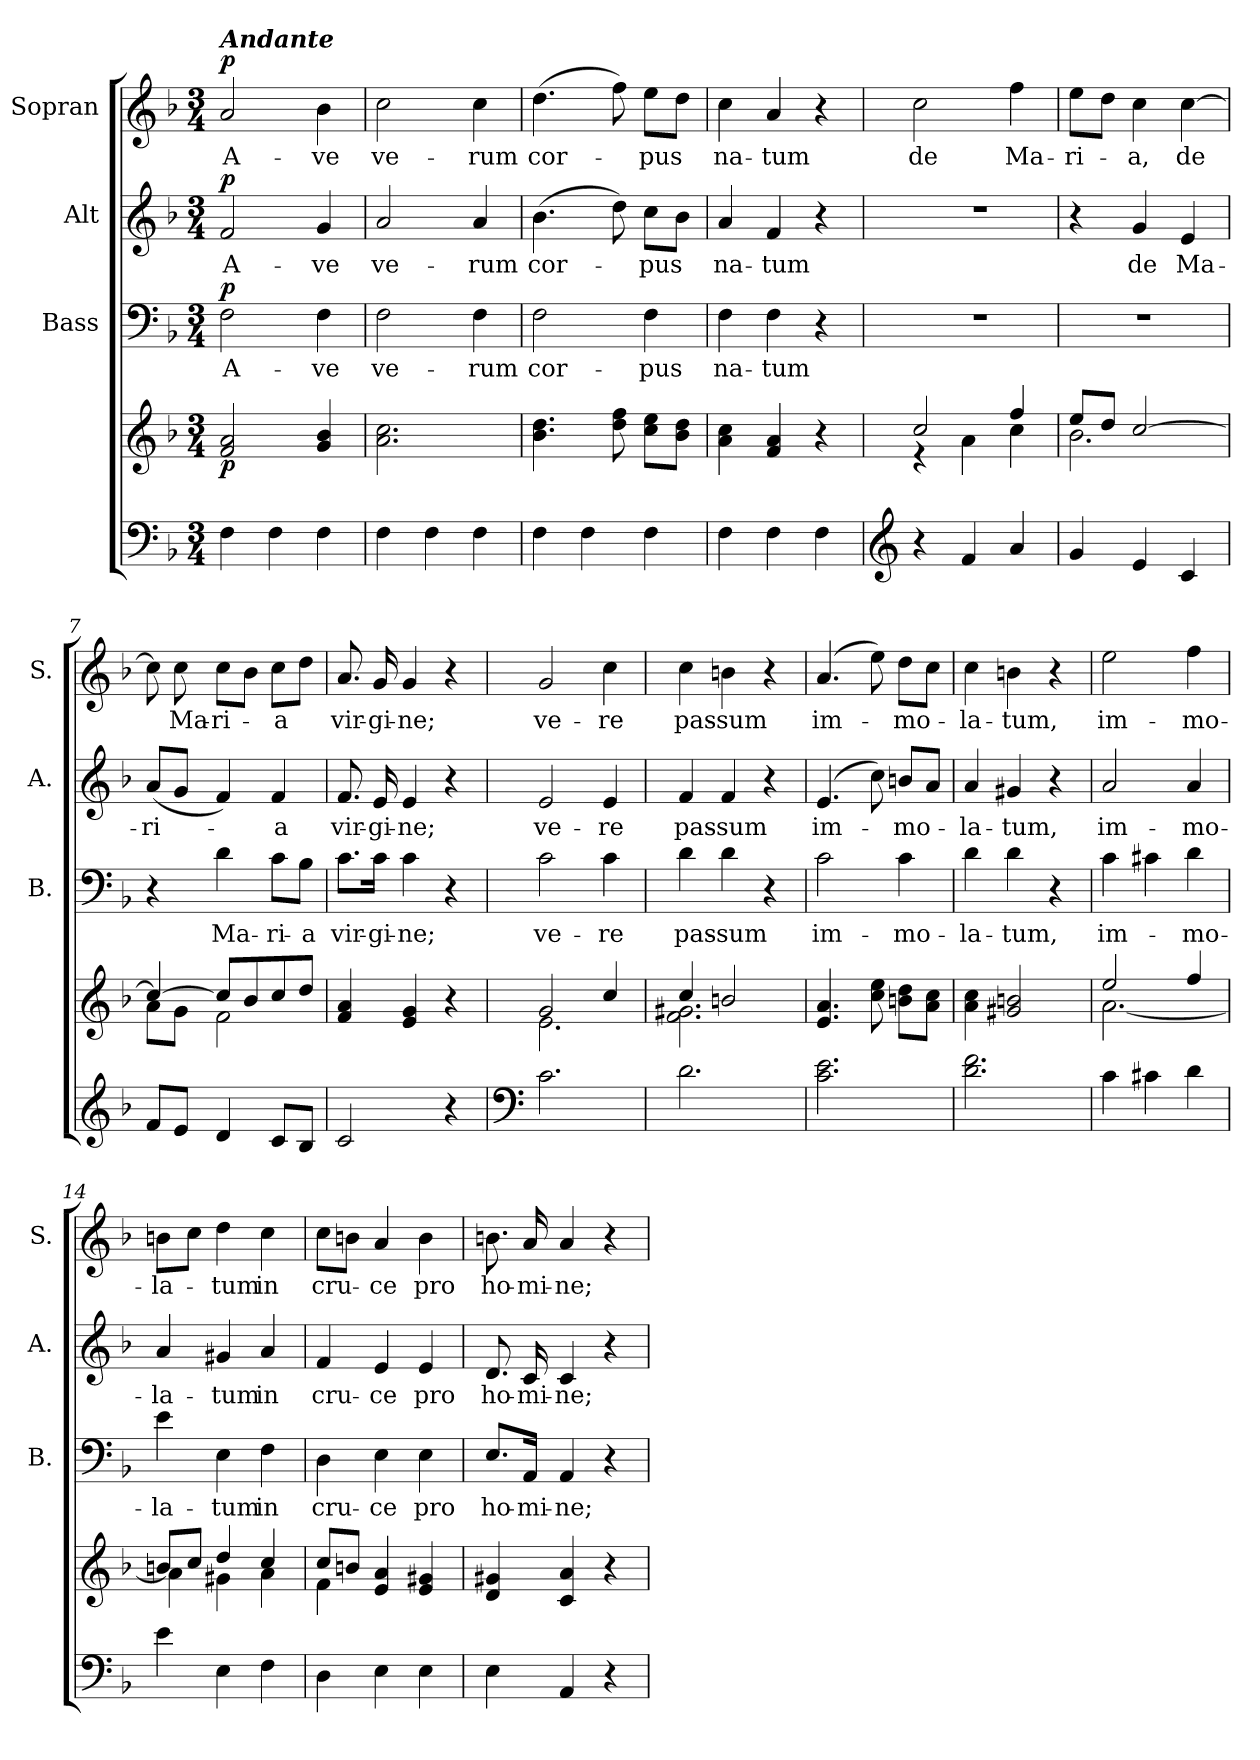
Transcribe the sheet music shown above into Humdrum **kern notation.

**kern	**kern	**dynam	**kern	**text	**dynam	**kern	**text	**dynam	**kern	**text	**dynam
*part4	*part4	*part4	*part3	*part3	*part3	*part2	*part2	*part2	*part1	*part1	*part1
*staff5	*staff4	*staff4/5	*staff3	*staff3	*staff3	*staff2	*staff2	*staff2	*staff1	*staff1	*staff1
*	*	*	*I"Bass	*	*	*I"Alt	*	*	*I"Sopran	*	*
*	*	*	*I'B.	*	*	*I'A.	*	*	*I'S.	*	*
*clefF4	*clefG2	*	*clefF4	*	*	*clefG2	*	*	*clefG2	*	*
*k[b-]	*k[b-]	*	*k[b-]	*	*	*k[b-]	*	*	*k[b-]	*	*
*F:	*F:	*	*F:	*	*	*F:	*	*	*F:	*	*
*M3/4	*M3/4	*	*M3/4	*	*	*M3/4	*	*	*M3/4	*	*
=1	=1	=1	=1	=1	=1	=1	=1	=1	=1	=1	=1
!	!	!	!	!	!	!	!	!	!LO:TX:a:Bi:t=Andante	!	!
!	!	!LO:DY:b	!	!LO:LY:b	!LO:DY:a	!	!LO:LY:b	!LO:DY:a	!	!LO:LY:b	!LO:DY:a
4F\	2f/ 2a/	p	2F\	A-	p	2f/	A-	p	2a/	A-	p
4F\	.	.	.	.	.	.	.	.	.	.	.
!	!	!	!	!LO:LY:b	!	!	!LO:LY:b	!	!	!LO:LY:b	!
4F\	4g/ 4b-/	.	4F\	-ve	.	4g/	-ve	.	4b-\	-ve	.
=2	=2	=2	=2	=2	=2	=2	=2	=2	=2	=2	=2
!	!	!	!	!LO:LY:b	!	!	!LO:LY:b	!	!	!LO:LY:b	!
4F\	2.a\ 2.cc\	.	2F\	ve-	.	2a/	ve-	.	2cc\	ve-	.
4F\	.	.	.	.	.	.	.	.	.	.	.
!	!	!	!	!LO:LY:b	!	!	!LO:LY:b	!	!	!LO:LY:b	!
4F\	.	.	4F\	-rum	.	4a/	-rum	.	4cc\	-rum	.
=3	=3	=3	=3	=3	=3	=3	=3	=3	=3	=3	=3
!	!	!	!	!LO:LY:b	!	!	!LO:LY:b	!	!	!LO:LY:b	!
4F\	4.b-\ 4.dd\	.	2F\	cor-	.	(>4.b-\	cor-	.	(>4.dd\	cor-	.
4F\	.	.	.	.	.	.	.	.	.	.	.
.	8dd\ 8ff\	.	.	.	.	8dd\)	.	.	8ff\)	.	.
!	!	!	!	!LO:LY:b	!	!	!LO:LY:b	!	!	!LO:LY:b	!
4F\	8cc\ 8ee\L	.	4F\	-pus	.	8cc\L	-pus	.	8ee\L	-pus	.
.	8b-\ 8dd\J	.	.	.	.	8b-\J	.	.	8dd\J	.	.
=4	=4	=4	=4	=4	=4	=4	=4	=4	=4	=4	=4
!	!	!	!	!LO:LY:b	!	!	!LO:LY:b	!	!	!LO:LY:b	!
4F\	4a\ 4cc\	.	4F\	na-	.	4a/	na-	.	4cc\	na-	.
!	!	!	!	!LO:LY:b	!	!	!LO:LY:b	!	!	!LO:LY:b	!
4F\	4f/ 4a/	.	4F\	-tum	.	4f/	-tum	.	4a/	-tum	.
4F\	4r	.	4r	.	.	4r	.	.	4r	.	.
=5	=5	=5	=5	=5	=5	=5	=5	=5	=5	=5	=5
*clefG2	*	*	*	*	*	*	*	*	*	*	*
*	*^	*	*	*	*	*	*	*	*	*	*
!	!	!	!	!	!	!	!	!	!	!	!LO:LY:b	!
4r	2cc/	4re	.	2.r	.	.	2.r	.	.	2cc\	de	.
4f/	.	4a\	.	.	.	.	.	.	.	.	.	.
!	!	!	!	!	!	!	!	!	!	!	!LO:LY:b	!
4a/	4ff/	4cc\	.	.	.	.	.	.	.	4ff\	Ma-	.
=6	=6	=6	=6	=6	=6	=6	=6	=6	=6	=6	=6	=6
!	!	!	!	!	!	!	!	!	!	!	!LO:LY:b	!
4g/	8ee/L	2.b-\	.	2.r	.	.	4r	.	.	8ee\L	-ri-	.
.	8dd/J	.	.	.	.	.	.	.	.	8dd\J	.	.
!	!	!	!	!	!	!	!	!LO:LY:b	!	!	!LO:LY:b	!
4e/	[>2cc/	.	.	.	.	.	4g/	de	.	4cc\	-a,	.
!	!	!	!	!	!	!	!	!LO:LY:b	!	!	!LO:LY:b	!
4c/	.	.	.	.	.	.	4e/	Ma-	.	[4cc\	de	.
!!LO:LB:g=z
=7	=7	=7	=7	=7	=7	=7	=7	=7	=7	=7	=7	=7
!	!	!	!	!	!	!	!	!LO:LY:b	!	!	!	!
8f/L	4cc/_	8a\L	.	4r	.	.	(<8a/L	-ri-	.	8cc\]	.	.
!	!	!	!	!	!	!	!	!	!	!	!LO:LY:b	!
8e/J	.	8g\J	.	.	.	.	8g/J	.	.	8cc\	Ma-	.
!	!	!	!	!	!LO:LY:b	!	!	!	!	!	!LO:LY:b	!
4d/	8cc/L]	2f\	.	4d\	Ma-	.	4f/)	.	.	8cc\L	-ri-	.
.	8b-/	.	.	.	.	.	.	.	.	8b-\J	.	.
!	!	!	!	!	!LO:LY:b	!	!	!LO:LY:b	!	!	!LO:LY:b	!
8c/L	8cc/	.	.	8c\L	-ri-	.	4f/	-a	.	8cc\L	-a	.
!	!	!	!	!	!LO:LY:b	!	!	!	!	!	!	!
8B-/J	8dd/J	.	.	8B-\J	-a	.	.	.	.	8dd\J	.	.
*	*v	*v	*	*	*	*	*	*	*	*	*	*
=8	=8	=8	=8	=8	=8	=8	=8	=8	=8	=8	=8
!	!	!	!	!LO:LY:b	!	!	!LO:LY:b	!	!	!LO:LY:b	!
2c/	4f/ 4a/	.	8.c\L	vir-	.	8.f/	vir-	.	8.a/	vir-	.
!	!	!	!	!LO:LY:b	!	!	!LO:LY:b	!	!	!LO:LY:b	!
.	.	.	16c\Jk	-gi-	.	16e/	-gi-	.	16g/	-gi-	.
!	!	!	!	!LO:LY:b	!	!	!LO:LY:b	!	!	!LO:LY:b	!
.	4e/ 4g/	.	4c\	-ne;	.	4e/	-ne;	.	4g/	-ne;	.
4r	4r	.	4r	.	.	4r	.	.	4r	.	.
=9	=9	=9	=9	=9	=9	=9	=9	=9	=9	=9	=9
*clefF4	*	*	*	*	*	*	*	*	*	*	*
*	*^	*	*	*	*	*	*	*	*	*	*
!	!	!	!	!	!LO:LY:b	!	!	!LO:LY:b	!	!	!LO:LY:b	!
2.c\	2g/	2.e\	.	2c\	ve-	.	2e/	ve-	.	2g/	ve-	.
!	!	!	!	!	!LO:LY:b	!	!	!LO:LY:b	!	!	!LO:LY:b	!
.	4cc/	.	.	4c\	-re	.	4e/	-re	.	4cc\	-re	.
=10	=10	=10	=10	=10	=10	=10	=10	=10	=10	=10	=10	=10
!	!	!	!	!	!LO:LY:b	!	!	!LO:LY:b	!	!	!LO:LY:b	!
2.d\	4cc/	2.f\ 2.g#X\	.	4d\	pas-	.	4f/	pas-	.	4cc\	pas-	.
!	!	!	!	!	!LO:LY:b	!	!	!LO:LY:b	!	!	!LO:LY:b	!
.	2bn/	.	.	4d\	-sum	.	4f/	-sum	.	4bn\	-sum	.
.	.	.	.	4r	.	.	4r	.	.	4r	.	.
*	*v	*v	*	*	*	*	*	*	*	*	*	*
=11	=11	=11	=11	=11	=11	=11	=11	=11	=11	=11	=11
!	!	!	!	!LO:LY:b	!	!	!LO:LY:b	!	!	!LO:LY:b	!
2.c\ 2.e\	4.e/ 4.a/	.	2c\	im-	.	(4.e/	im-	.	(4.a/	im-	.
.	8cc\ 8ee\	.	.	.	.	8cc\)	.	.	8ee\)	.	.
!	!	!	!	!LO:LY:b	!	!	!LO:LY:b	!	!	!LO:LY:b	!
.	8bn\ 8dd\L	.	4c\	-mo-	.	8bn/L	-mo-	.	8dd\L	-mo-	.
.	8a\ 8cc\J	.	.	.	.	8a/J	.	.	8cc\J	.	.
=12	=12	=12	=12	=12	=12	=12	=12	=12	=12	=12	=12
!	!	!	!	!LO:LY:b	!	!	!LO:LY:b	!	!	!LO:LY:b	!
2.d\ 2.f\	4a\ 4cc\	.	4d\	-la-	.	4a/	-la-	.	4cc\	-la-	.
!	!	!	!	!LO:LY:b	!	!	!LO:LY:b	!	!	!LO:LY:b	!
.	2g#X/ 2bn/	.	4d\	-tum,	.	4g#X/	-tum,	.	4bn\	-tum,	.
.	.	.	4r	.	.	4r	.	.	4r	.	.
!!LO:PB:g=z
=13	=13	=13	=13	=13	=13	=13	=13	=13	=13	=13	=13
*	*^	*	*	*	*	*	*	*	*	*	*
!	!	!	!	!	!LO:LY:b	!	!	!LO:LY:b	!	!	!LO:LY:b	!
4c\	2ee/	[<2.a\	.	4c\	im-	.	2a/	im-	.	2ee\	im-	.
4c#X\	.	.	.	4c#X\	.	.	.	.	.	.	.	.
!	!	!	!	!	!LO:LY:b	!	!	!LO:LY:b	!	!	!LO:LY:b	!
4d\	4ff/	.	.	4d\	-mo-	.	4a/	-mo-	.	4ff\	-mo-	.
=14	=14	=14	=14	=14	=14	=14	=14	=14	=14	=14	=14	=14
!	!	!	!	!	!LO:LY:b	!	!	!LO:LY:b	!	!	!LO:LY:b	!
4e\	8bn/L	4a\]	.	4e\	-la-	.	4a/	-la-	.	8bn\L	-la-	.
.	8cc/J	.	.	.	.	.	.	.	.	8cc\J	.	.
!	!	!	!	!	!LO:LY:b	!	!	!LO:LY:b	!	!	!LO:LY:b	!
4E\	4dd/	4g#X\	.	4E\	-tum	.	4g#X/	-tum	.	4dd\	-tum	.
!	!	!	!	!	!LO:LY:b	!	!	!LO:LY:b	!	!	!LO:LY:b	!
4F\	4cc/	4a\	.	4F\	in	.	4a/	in	.	4cc\	in	.
=15	=15	=15	=15	=15	=15	=15	=15	=15	=15	=15	=15	=15
!	!	!	!	!	!LO:LY:b	!	!	!LO:LY:b	!	!	!LO:LY:b	!
4D\	8cc/L	4f\	.	4D\	cru-	.	4f/	cru-	.	8cc\L	cru-	.
.	8bn/J	.	.	.	.	.	.	.	.	8bn\J	.	.
!	!	!	!	!	!LO:LY:b	!	!	!LO:LY:b	!	!	!LO:LY:b	!
4E\	4e/ 4a/	2ryy	.	4E\	-ce	.	4e/	-ce	.	4a/	-ce	.
!	!	!	!	!	!LO:LY:b	!	!	!LO:LY:b	!	!	!LO:LY:b	!
4E\	4e/ 4g#X/	.	.	4E\	pro	.	4e/	pro	.	4b\	pro	.
*	*v	*v	*	*	*	*	*	*	*	*	*	*
=16	=16	=16	=16	=16	=16	=16	=16	=16	=16	=16	=16
!	!	!	!	!LO:LY:b	!	!	!LO:LY:b	!	!	!LO:LY:b	!
4E\	4d/ 4g#X/	.	8.E/L	ho-	.	8.d/	ho-	.	8.bn\	ho-	.
!	!	!	!	!LO:LY:b	!	!	!LO:LY:b	!	!	!LO:LY:b	!
.	.	.	16AA/Jk	-mi-	.	16c/	-mi-	.	16a/	-mi-	.
!	!	!	!	!LO:LY:b	!	!	!LO:LY:b	!	!	!LO:LY:b	!
4AA/	4c/ 4a/	.	4AA/	-ne;	.	4c/	-ne;	.	4a/	-ne;	.
4r	4r	.	4r	.	.	4r	.	.	4r	.	.
=	=	=	=	=	=	=	=	=	=	=	=
*-	*-	*-	*-	*-	*-	*-	*-	*-	*-	*-	*-
